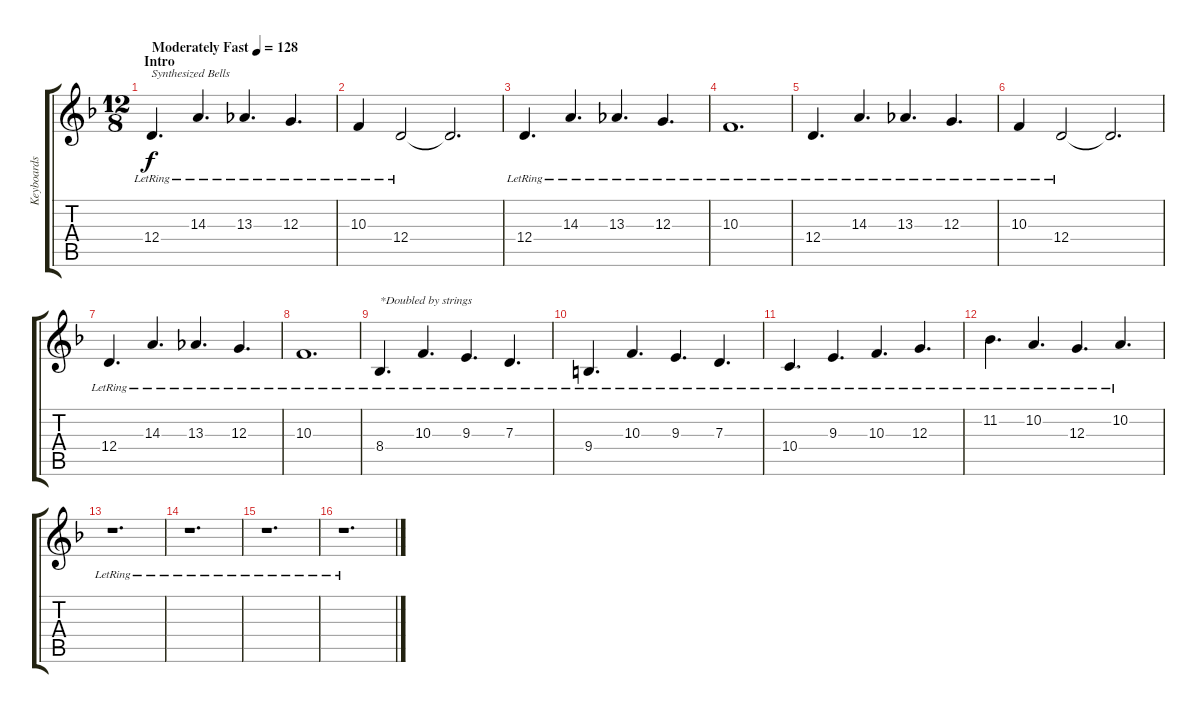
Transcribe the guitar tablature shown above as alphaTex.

\track ("Keyboards" "Keyboards") {instrument vibraphone}
\staff {score tabs}
\tuning (E4 B3 G3 D3 A2 D2) {hide}
\ts (12 8)
\section ("" "Intro")
\tempo (128 "Moderately Fast")
\clef g2
\ks dminor
12.4{lr}.4{d txt "Synthesized Bells" dy f instrument vibraphone} 14.3{lr}.4{d} 13.3{lr}.4{d} 12.3{lr}.4{d} |
10.3{lr}.4 12.4{lr}.2 12.4{t}.2{d} |
12.4{lr}.4{d} 14.3{lr}.4{d} 13.3{lr}.4{d} 12.3{lr}.4{d} |
10.3{lr}.1{d} |
12.4{lr}.4{d} 14.3{lr}.4{d} 13.3{lr}.4{d} 12.3{lr}.4{d} |
10.3{lr}.4 12.4{lr}.2 12.4{t}.2{d} |
12.4{lr}.4{d} 14.3{lr}.4{d} 13.3{lr}.4{d} 12.3{lr}.4{d} |
10.3{lr}.1{d} |
8.4{lr}.4{d txt "*Doubled by strings"} 10.3{lr}.4{d} 9.3{lr}.4{d} 7.3{lr}.4{d} |
9.4{lr}.4{d} 10.3{lr}.4{d} 9.3{lr}.4{d} 7.3{lr}.4{d} |
10.4{lr}.4{d} 9.3{lr}.4{d} 10.3{lr}.4{d} 12.3{lr}.4{d} |
11.2{lr}.4{d} 10.2{lr}.4{d} 12.3{lr}.4{d} 10.2{lr}.4{d} |
r.1{d} |
r.1{d} |
r.1{d} |
r.1{d}
